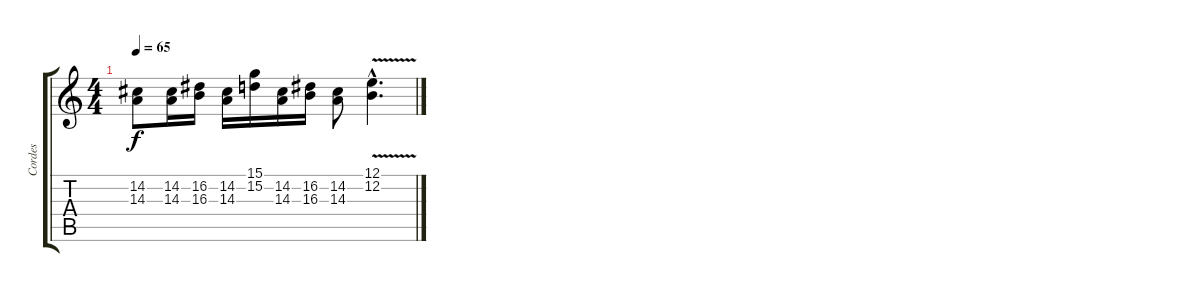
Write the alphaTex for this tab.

\track ("Cordes" "Cordes") {instrument violin}
\staff {score tabs}
\tuning (E4 B3 G3 D3 A2 E2) {hide}
\ts (4 4)
\tempo 65
\clef g2
\ks c
(14.2 14.3).8{dy f} (14.2 14.3).16 (16.2 16.3).16 (14.2 14.3).16 (15.1 15.2).16 (14.2 14.3).16 (16.2 16.3).16 (14.2 14.3).8 (12.1{hac} 12.2{v hac}).4{d}
